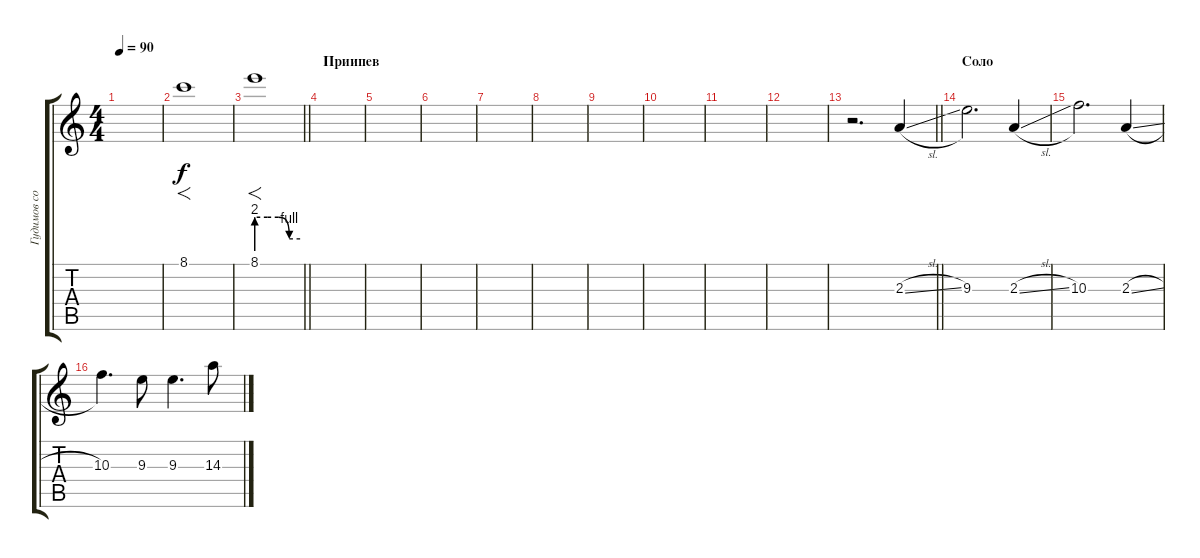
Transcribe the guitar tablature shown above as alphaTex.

\track ("Гудимов соло" "Гудимов со") {instrument overdrivenguitar}
\staff {score tabs}
\tuning (E4 B3 G3 D3 A2 E2) {hide}
\ts (4 4)
\tempo 90
\clef g2
\ks c
|
8.1.1{f} |
\barLineRight lightlight
8.1{be (custom 0 8 15 8 30 8 45 4 60 4)}.1{f volume 16} |
\section ("" "Приипев")
|
|
|
|
|
|
|
|
|
\barLineRight lightlight
r.2{d} 2.3{sl}.4 |
\section ("" "Соло")
9.3.2{d} 2.3{sl}.4 |
10.3.2{d} 2.3{sl}.4 |
10.3.4{d} 9.3.8 9.3.4{d} 14.3.8
